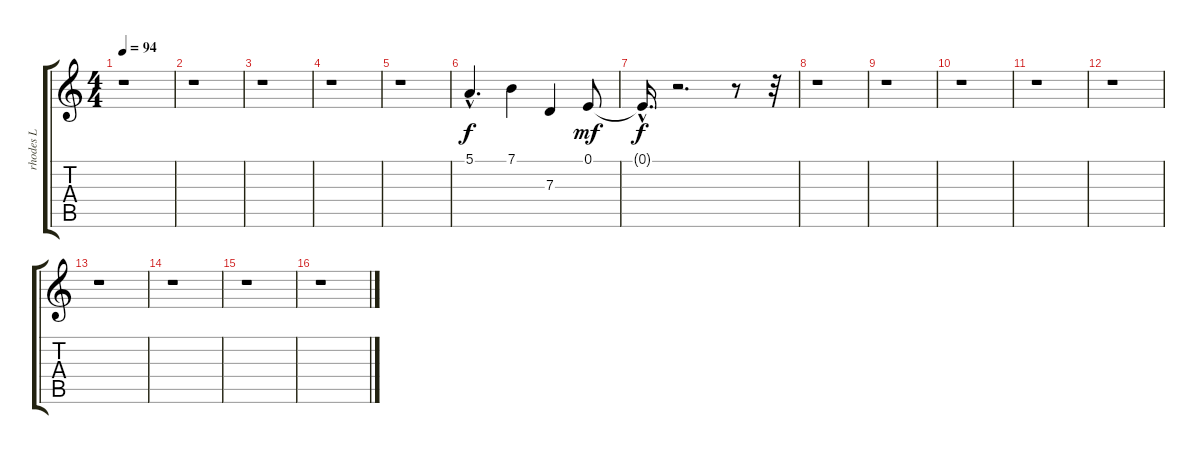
\track ("rhodes L" "rhodes L") {instrument electricpiano1}
\staff {score tabs}
\tuning (E4 B3 G3 D3 A2 E2) {hide}
\ts (4 4)
\tempo 94
\clef g2
\ks c
r.1{dy f instrument electricpiano1} |
r.1 |
r.1 |
r.1 |
r.1 |
5.1{hac}.4{d volume 8} 7.1.4 7.3.4 0.1.8{dy mf} |
0.1{hac t}.16{d dy f} r.2{d} r.8 r.32 |
r.1 |
r.1 |
r.1 |
r.1 |
r.1 |
r.1 |
r.1 |
r.1 |
r.1
